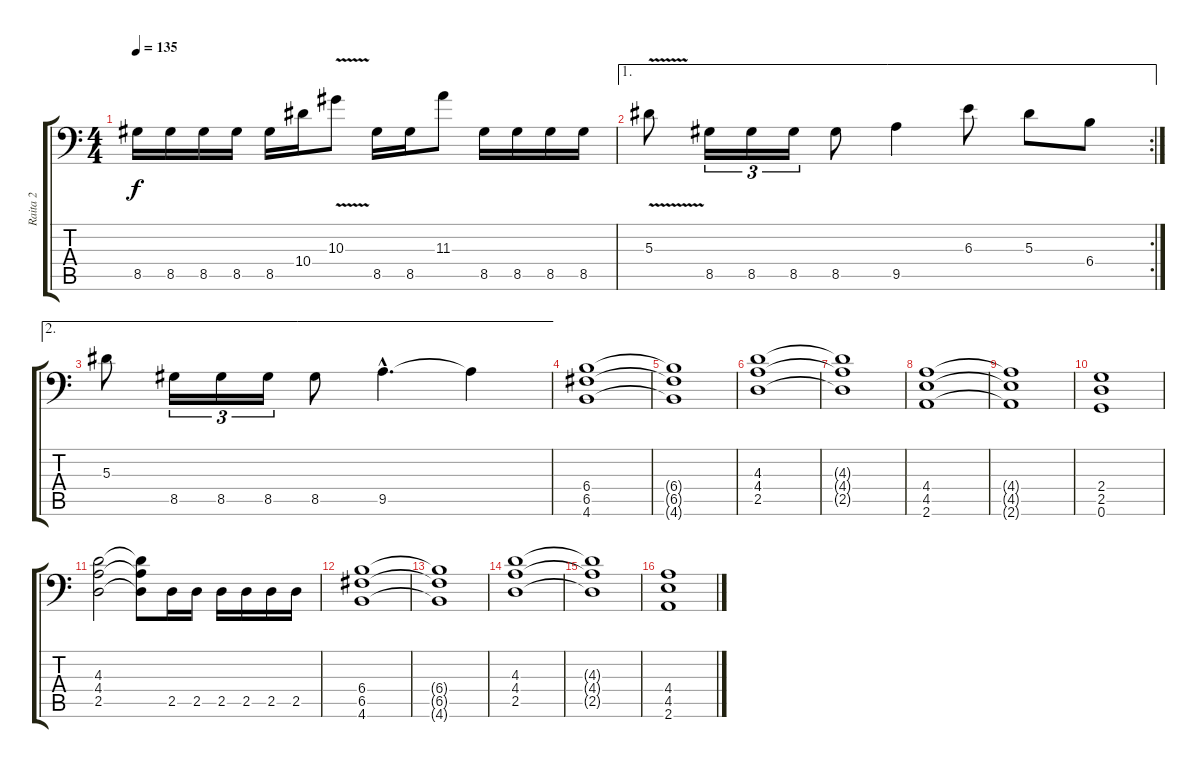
\track ("Raita 2" "Raita 2") {instrument distortionguitar}
\staff {score tabs}
\tuning (G3 D3 Bb2 F2 C2 G1) {hide}
\ts (4 4)
\tempo 135
\clef f4
\ks c
8.5.16{dy f} 8.5.16 8.5.16 8.5.16 8.5.16 10.4.16 10.3{v}.8 8.5.16 8.5.16 11.3.8 8.5.16 8.5.16 8.5.16 8.5.16 |
\ae 1
\rc 2
5.3{v}.8 8.5.16{tu (3 2)} 8.5.16{tu (3 2)} 8.5.16{tu (3 2)} 8.5.8 9.5.4 6.3.8 5.3.8 6.4.8 |
\ae 2
5.3.8 8.5.16{tu (3 2)} 8.5.16{tu (3 2)} 8.5.16{tu (3 2)} 8.5.8 9.5{hac}.4{d} 9.5{t}.4 |
(6.4 6.5 4.6).1 |
(6.4{t} 6.5{t} 4.6{t}).1 |
(4.3 4.4 2.5).1 |
(4.3{t} 4.4{t} 2.5{t}).1 |
(4.4 4.5 2.6).1 |
(4.4{t} 4.5{t} 2.6{t}).1 |
(2.4 2.5 0.6).1 |
(4.3 4.4 2.5).2 (4.3{t} 4.4{t} 2.5{t}).8 2.5.16 2.5.16 2.5.16 2.5.16 2.5.16 2.5.16 |
(6.4 6.5 4.6).1 |
(6.4{t} 6.5{t} 4.6{t}).1 |
(4.3 4.4 2.5).1 |
(4.3{t} 4.4{t} 2.5{t}).1 |
(4.4 4.5 2.6).1
